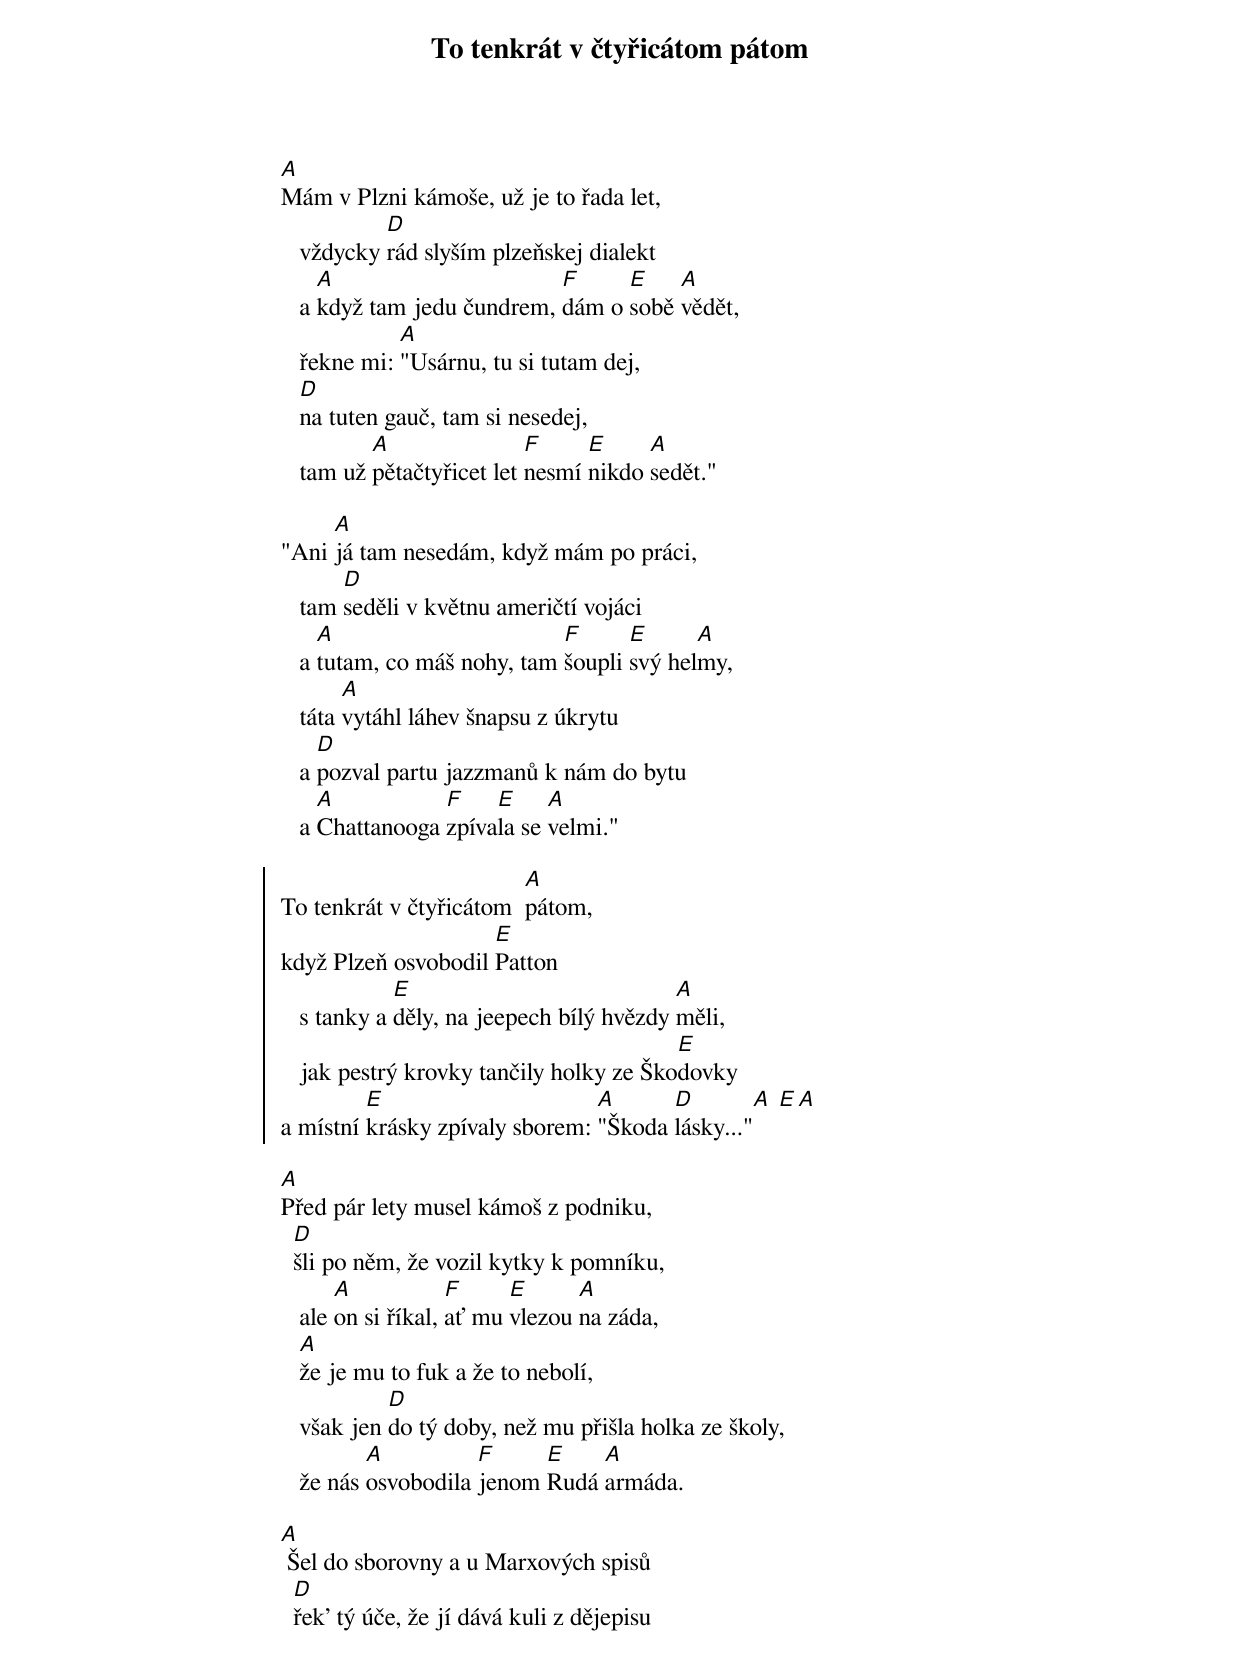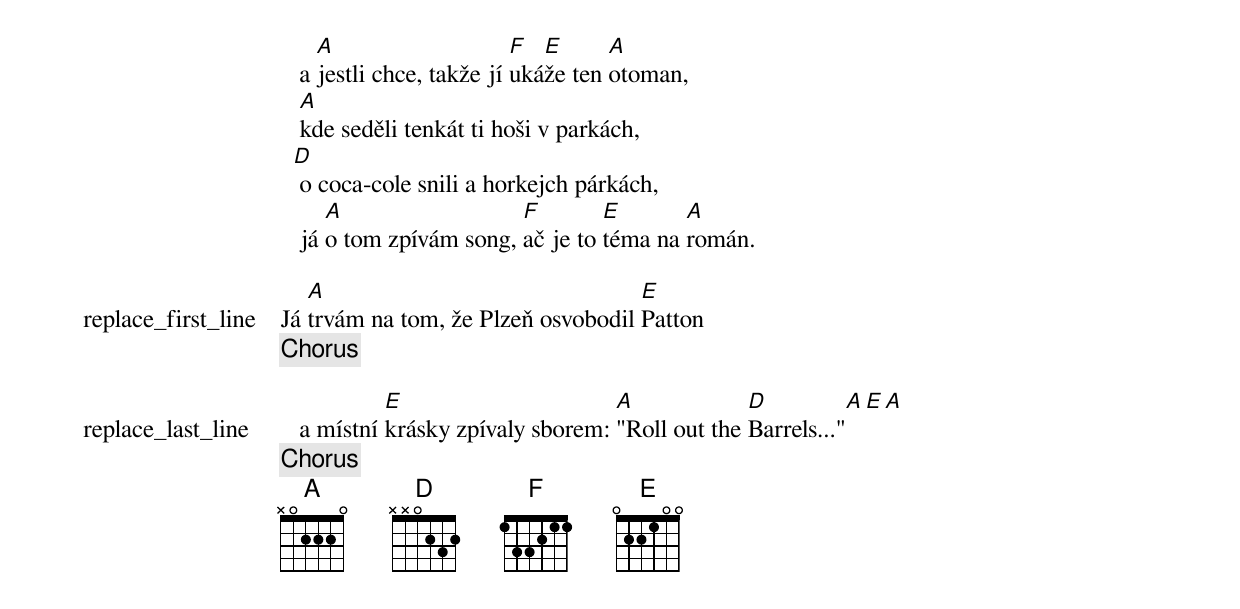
{title: To tenkrát v čtyřicátom pátom}
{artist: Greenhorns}
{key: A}
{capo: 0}
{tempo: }
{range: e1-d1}
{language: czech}
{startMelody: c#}
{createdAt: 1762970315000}
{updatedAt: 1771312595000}
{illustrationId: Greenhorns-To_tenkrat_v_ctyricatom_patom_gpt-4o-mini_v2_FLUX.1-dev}
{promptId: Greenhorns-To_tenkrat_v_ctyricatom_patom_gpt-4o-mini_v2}

{start_of_verse}
[A]Mám v Plzni kámoše, už je to řada let,
   vždycky [D]rád slyším plzeňskej dialekt
   a [A]když tam jedu čundrem, [F]dám o [E]sobě [A]vědět,
   řekne mi: [A]"Usárnu, tu si tutam dej,
   [D]na tuten gauč, tam si nesedej,
   tam už [A]pětačtyřicet let [F]nesmí [E]nikdo [A]sedět."
{end_of_verse}

{start_of_verse}
"Ani [A]já tam nesedám, když mám po práci,
   tam [D]seděli v květnu američtí vojáci
   a [A]tutam, co máš nohy, tam [F]šoupli [E]svý hel[A]my,
   táta [A]vytáhl láhev šnapsu z úkrytu
   a [D]pozval partu jazzmanů k nám do bytu
   a [A]Chattanooga [F]zpíva[E]la se [A]velmi."
{end_of_verse}

{start_of_chorus}
To tenkrát v čtyřicátom  [A]pátom,
když Plzeň osvobodil [E]Patton
   s tanky a [E]děly, na jeepech bílý hvězdy [A]měli,
   jak pestrý krovky tančily holky ze Ško[E]dovky
a místní [E]krásky zpívaly sborem: [A]"Škoda [D]lásky..."[A] [E][A]
{end_of_chorus}

{start_of_verse}
[A]Před pár lety musel kámoš z podniku,
  [D]šli po něm, že vozil kytky k pomníku,
   ale [A]on si říkal, [F]ať mu [E]vlezou [A]na záda,
   [A]že je mu to fuk a že to nebolí,
   však jen [D]do tý doby, než mu přišla holka ze školy,
   že nás [A]osvobodila [F]jenom [E]Rudá [A]armáda.
{end_of_verse}

{start_of_verse}
[A] Šel do sborovny a u Marxových spisů
  [D]řek' tý úče, že jí dává kuli z dějepisu
   a [A]jestli chce, takže jí [F]uká[E]že ten [A]otoman,
   [A]kde seděli tenkát ti hoši v parkách,
  [D] o coca-cole snili a horkejch párkách,
   já [A]o tom zpívám song, [F]ač je to [E]téma na [A]román.
{end_of_verse}

{start_of_variant: replace_first_line}
Já [A]trvám na tom, že Plzeň osvobodil [E]Patton
{end_of_variant}
{chorus}

{start_of_variant: replace_last_line}
   a místní [E]krásky zpívaly sborem: [A]"Roll out the [D]Barrels..."[A][E][A]
{end_of_variant}
{chorus}
